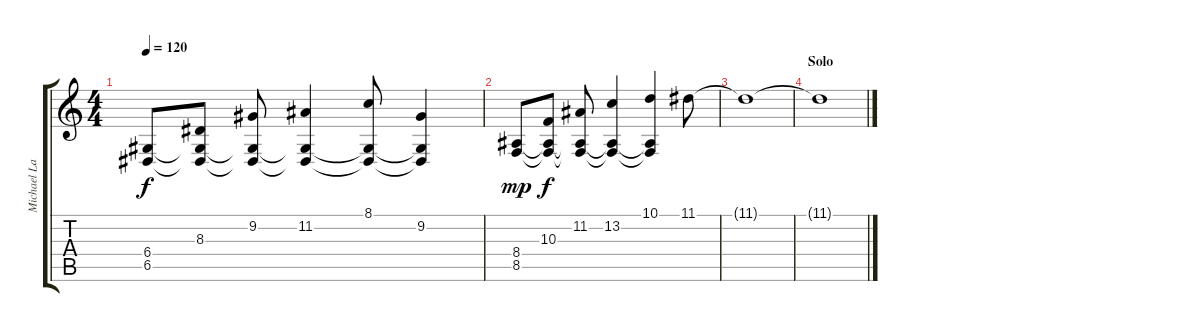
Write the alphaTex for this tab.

\track ("Michael Lardie" "Michael La") {instrument fx8scifi}
\staff {score tabs}
\tuning (E4 B3 G3 D3 A2 E2) {hide}
\ts (4 4)
\tempo 120
\clef g2
\ks c
(6.4{t} 6.5{t}).8{dy f} (8.3 6.4{t} 6.5{t}).8 (9.2 6.4{t} 6.5{t}).8 (11.2 6.4{t} 6.5{t}).4 (8.1 6.4{t} 6.5{t}).8 (9.2 6.4{t} 6.5{t}).4 |
(8.4 8.5).8{dy mp} (10.3 8.4{t} 8.5{t}).8{dy f} (11.2 8.4{t} 8.5{t}).8 (13.2 8.4{t} 8.5{t}).4 (10.1 8.4{t} 8.5{t}).4 11.1.8 |
11.1{t}.1 |
\section ("" "Solo")
11.1{t}.1
